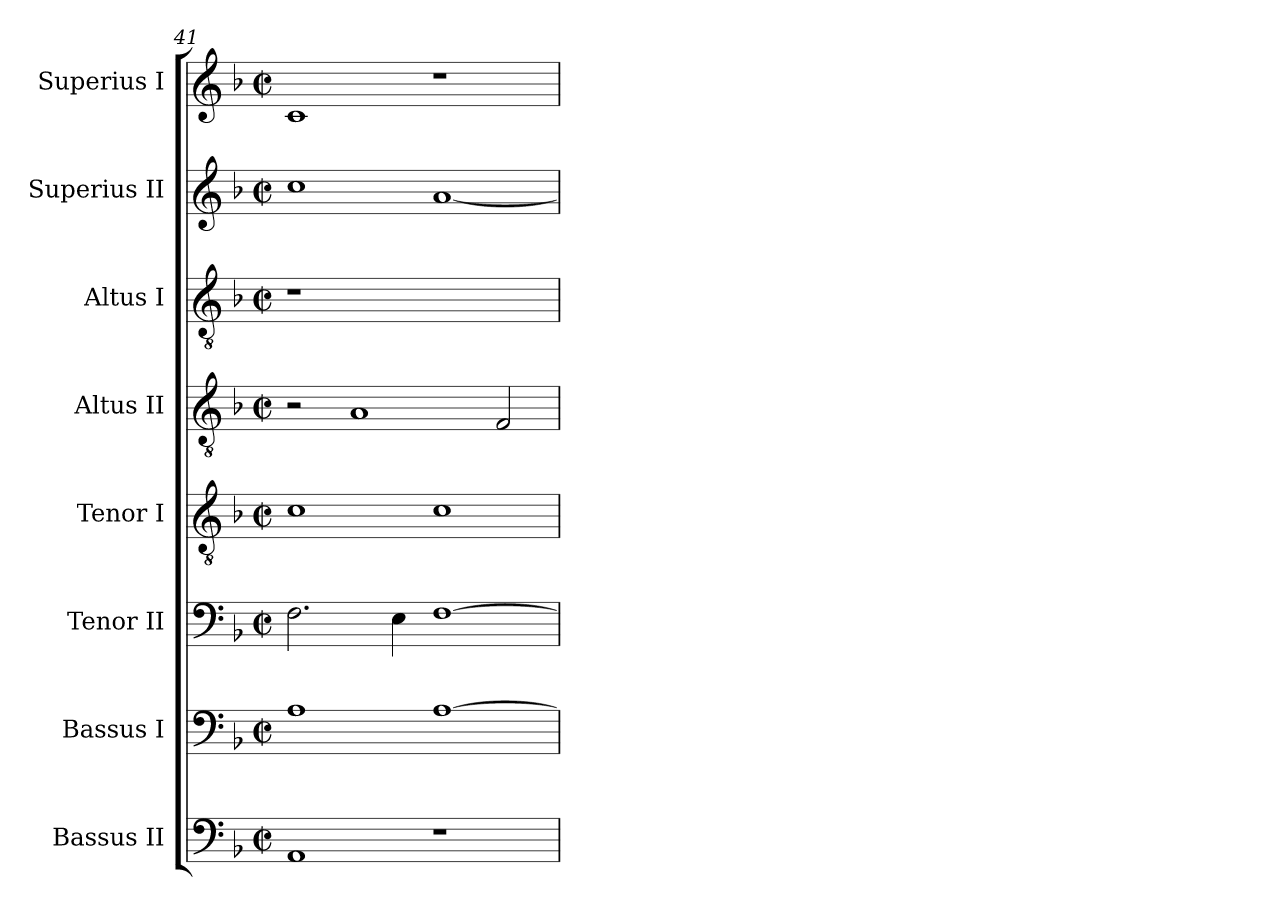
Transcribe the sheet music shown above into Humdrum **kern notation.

**kern	**kern	**kern	**kern	**kern	**kern	**kern	**kern
*part8	*part7	*part6	*part5	*part4	*part3	*part2	*part1
*staff8	*staff7	*staff6	*staff5	*staff4	*staff3	*staff2	*staff1
*I"Bassus II	*I"Bassus I	*I"Tenor II	*I"Tenor I	*I"Altus II	*I"Altus I	*I"Superius II	*I"Superius I
*I'B. II	*I'B. I	*I'T. II	*I'T. I	*I'A. II	*I'A. I	*I'S. II	*I'S. I
*clefF4	*clefF4	*clefF4	*clefGv2	*clefGv2	*clefGv2	*clefG2	*clefG2
*	*	*	*ITrd7c12	*ITrd7c12	*ITrd7c12	*	*
*k[b-]	*k[b-]	*k[b-]	*k[b-]	*k[b-]	*k[b-]	*k[b-]	*k[b-]
*F:	*F:	*F:	*F:	*F:	*F:	*F:	*F:
*M2/2	*M2/2	*M2/2	*M2/2	*M2/2	*M2/2	*M2/2	*M2/2
*met(c|)	*met(c|)	*met(c|)	*met(c|)	*met(c|)	*met(c|)	*met(c|)	*met(c|)
=41	=41	=41	=41	=41	=41	=41	=41
!	!	!	!	!	!LO:N:vis=1	!	!
1AAi	1Ai	2.Fi\	1Ci	2r	1r	1cci	1ci
.	.	.	.	1AAi	.	.	.
.	.	4Ei\	.	.	.	.	.
1r	[>1Ai	[>1Fi	1Ci	.	1ryy	[<1ai	1r
.	.	.	.	2FFi/	.	.	.
=	=	=	=	=	=	=	=
*-	*-	*-	*-	*-	*-	*-	*-
